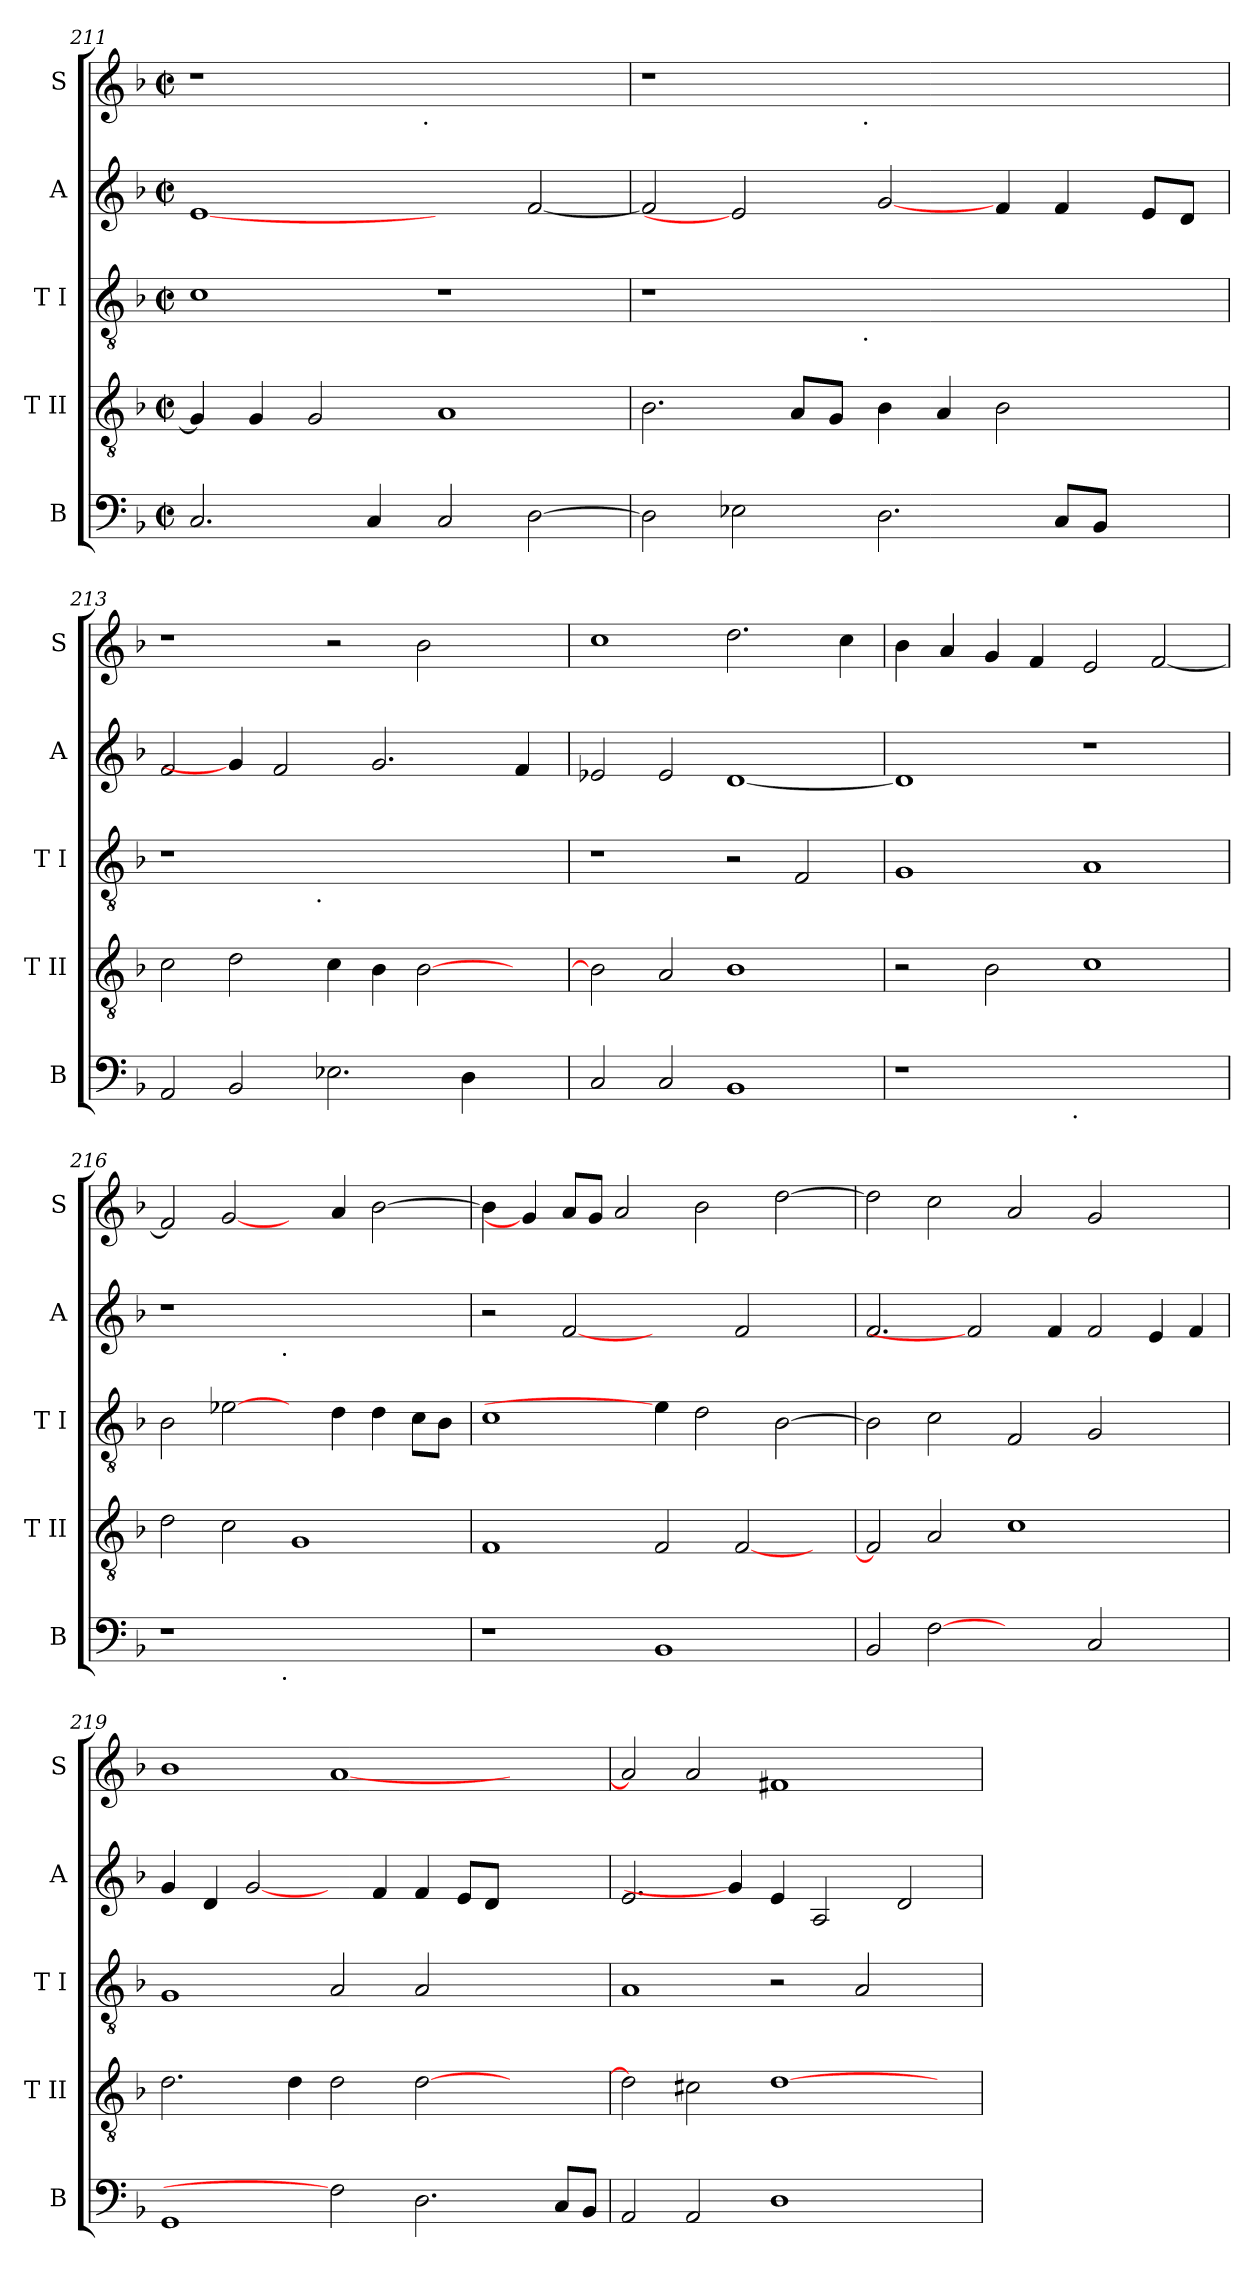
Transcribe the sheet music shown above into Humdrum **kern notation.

**kern	**kern	**kern	**kern	**kern
*part5	*part4	*part3	*part2	*part1
*staff5	*staff4	*staff3	*staff2	*staff1
*I"B	*I"T II	*I"T I	*I"A	*I"S
*I'B	*I'T II	*I'T I	*I'A	*I'S
*clefF4	*clefGv2	*clefGv2	*clefG2	*clefG2
*k[b-]	*k[b-]	*k[b-]	*k[b-]	*k[b-]
*F:	*F:	*F:	*F:	*F:
*M2/2	*M2/2	*M2/2	*M2/2	*M2/2
*met(c|)	*met(c|)	*met(c|)	*met(c|)	*met(c|)
=211	=211	=211	=211	=211
*	*	*	*	*^
2.C/	4G/]	1c	[1e	1r	2ryy
.	4G/	.	.	.	.
.	2G/	.	.	.	4...ryy
4C/	.	.	.	.	.
!	!	!	!	!	!LO:TX:b:t=.
.	.	.	.	.	1ryy
2C/	1A	1r	2ryy	1ryy	.
[<2D\	.	.	[<2f/	.	.
.	.	.	.	.	32ryy
!!LO:LB:g=z	!!
=212	=212	=212	=212	=212	=212
*	*	*^	*	*	*
2D\]	2.B-\	1r	2ryy	2f/]	1r	2ryy
2E-X\	.	.	4...ryy	2e]	.	4...ryy
.	8A/L	.	.	.	.	.
.	8G/J	.	.	.	.	.
!	!	!	!	!	!	!LO:TX:b:t=.
!	!	!	!LO:TX:b:t=.	!	!	!
.	.	.	1ryy	.	.	1ryy
2.D\	4B-\	1ryy	.	[2g/	1ryy	.
.	4A/	.	.	.	.	.
.	2B-\	.	.	4f/	.	.
8C/L	.	.	.	4f/	.	.
8BB-/J	.	.	.	.	.	.
.	.	.	4ryy	.	.	4ryy
4ryy	4ryy	4ryy	.	8e/L	4ryy	.
.	.	.	.	8d/J	.	.
.	.	.	32ryy	.	.	32ryy
*	*	*	*	*	*v	*v
=213	=213	=213	=213	=213	=213
2AA/	2c\	1r	2ryy	2f/	1r
2BB-/	2d\	.	4...ryy	4g/]	.
.	.	.	.	2f/	.
!	!	!	!LO:TX:b:t=.	!	!
.	.	.	1ryy	.	.
2.E-\	4c\	1ryy	.	.	2r
.	4B-\	.	.	2.g/	.
.	[>2B-\	.	.	.	2b-\
4D\	.	.	.	.	.
.	.	.	4ryy	.	.
4ryy	4ryy	4ryy	.	4f/	4ryy
.	.	.	32ryy	.	.
*	*	*v	*v	*	*
=214	=214	=214	=214	=214
2C/	2B-\]	1r	2e-X/	1cc
2C/	2A/	.	2e-/	.
1BB-	1B-	2r	[<1d	2.dd\
.	.	2F/	.	.
.	.	.	.	4cc\
=215	=215	=215	=215	=215
*^	*	*	*	*
1r	2ryy	2r	1G	1d]	4b-\
.	.	.	.	.	4a/
.	4...ryy	2B-\	.	.	4g/
.	.	.	.	.	4f/
!	!LO:TX:b:t=.	!	!	!	!
.	1ryy	.	.	.	.
1ryy	.	1c	1A	1r	2e/
.	.	.	.	.	[<2f/
.	32ryy	.	.	.	.
=216	=216	=216	=216	=216	=216
*	*	*	*	*^	*
1r	2ryy	2d\	2B-\	1r	2ryy	2f/]
.	4...ryy	2c\	[2e-\	.	4...ryy	[2g/
!	!	!	!	!	!LO:TX:b:t=.	!
!	!LO:TX:b:t=.	!	!	!	!	!
.	1ryy	.	.	.	1ryy	.
1ryy	.	1G	4ryy	1ryy	.	4ryy
.	.	.	4d\	.	.	4a/
.	.	.	4d\	.	.	[>2b-\
.	.	.	8c\L	.	.	.
.	.	.	8B-\J	.	.	.
.	32ryy	.	.	.	32ryy	.
*v	*v	*	*	*v	*v	*
=217	=217	=217	=217	=217
1r	1F	1c	2r	4b-\]
.	.	.	.	4g/]
.	.	.	[2f	8a/L
.	.	.	.	8g/J
.	.	.	.	2a/
1BB-	2F/	4e-\]	2ryy	.
.	.	2d\	.	2b-\
.	[<2F/	.	2f/	.
.	.	[<2B-\	.	[<2dd\
4ryy	4ryy	.	4ryy	.
!!LO:LB:g=z
=218	=218	=218	=218	=218
2BB-/	2F/]	2B-\]	2.f/	2dd\]
[2F	2A/	2c\	.	2cc\
.	.	.	2f]	.
2ryy	1c	2F/	.	2a/
.	.	.	4f/	.
2C/	.	2G/	2f/	2g/
2ryy	2ryy	2ryy	4e/	2ryy
.	.	.	4f/	.
=219	=219	=219	=219	=219
1GG	2.d\	1G	4g/	1b-
.	.	.	4d/	.
.	.	.	[2g/	.
.	4d\	.	.	.
2F]	2d\	2A/	4ryy	[<1a
.	.	.	4f/	.
2.D\	[>2d\	2A/	4f/	.
.	.	.	8e/L	.
.	.	.	8d/J	.
.	2ryy	2ryy	2ryy	2ryy
8C/L	.	.	.	.
8BB-/J	.	.	.	.
=220	=220	=220	=220	=220
2AA/	2d\]	1A	2.e/	2a/]
2AA/	2c#\	.	.	2a/
.	.	.	4g/]	.
1D	[>1d	2r	4e/	1f#X
.	.	.	2A/	.
.	.	2A/	.	.
.	.	.	2d/	.
4ryy	4ryy	4ryy	.	4ryy
=	=	=	=	=
*-	*-	*-	*-	*-
